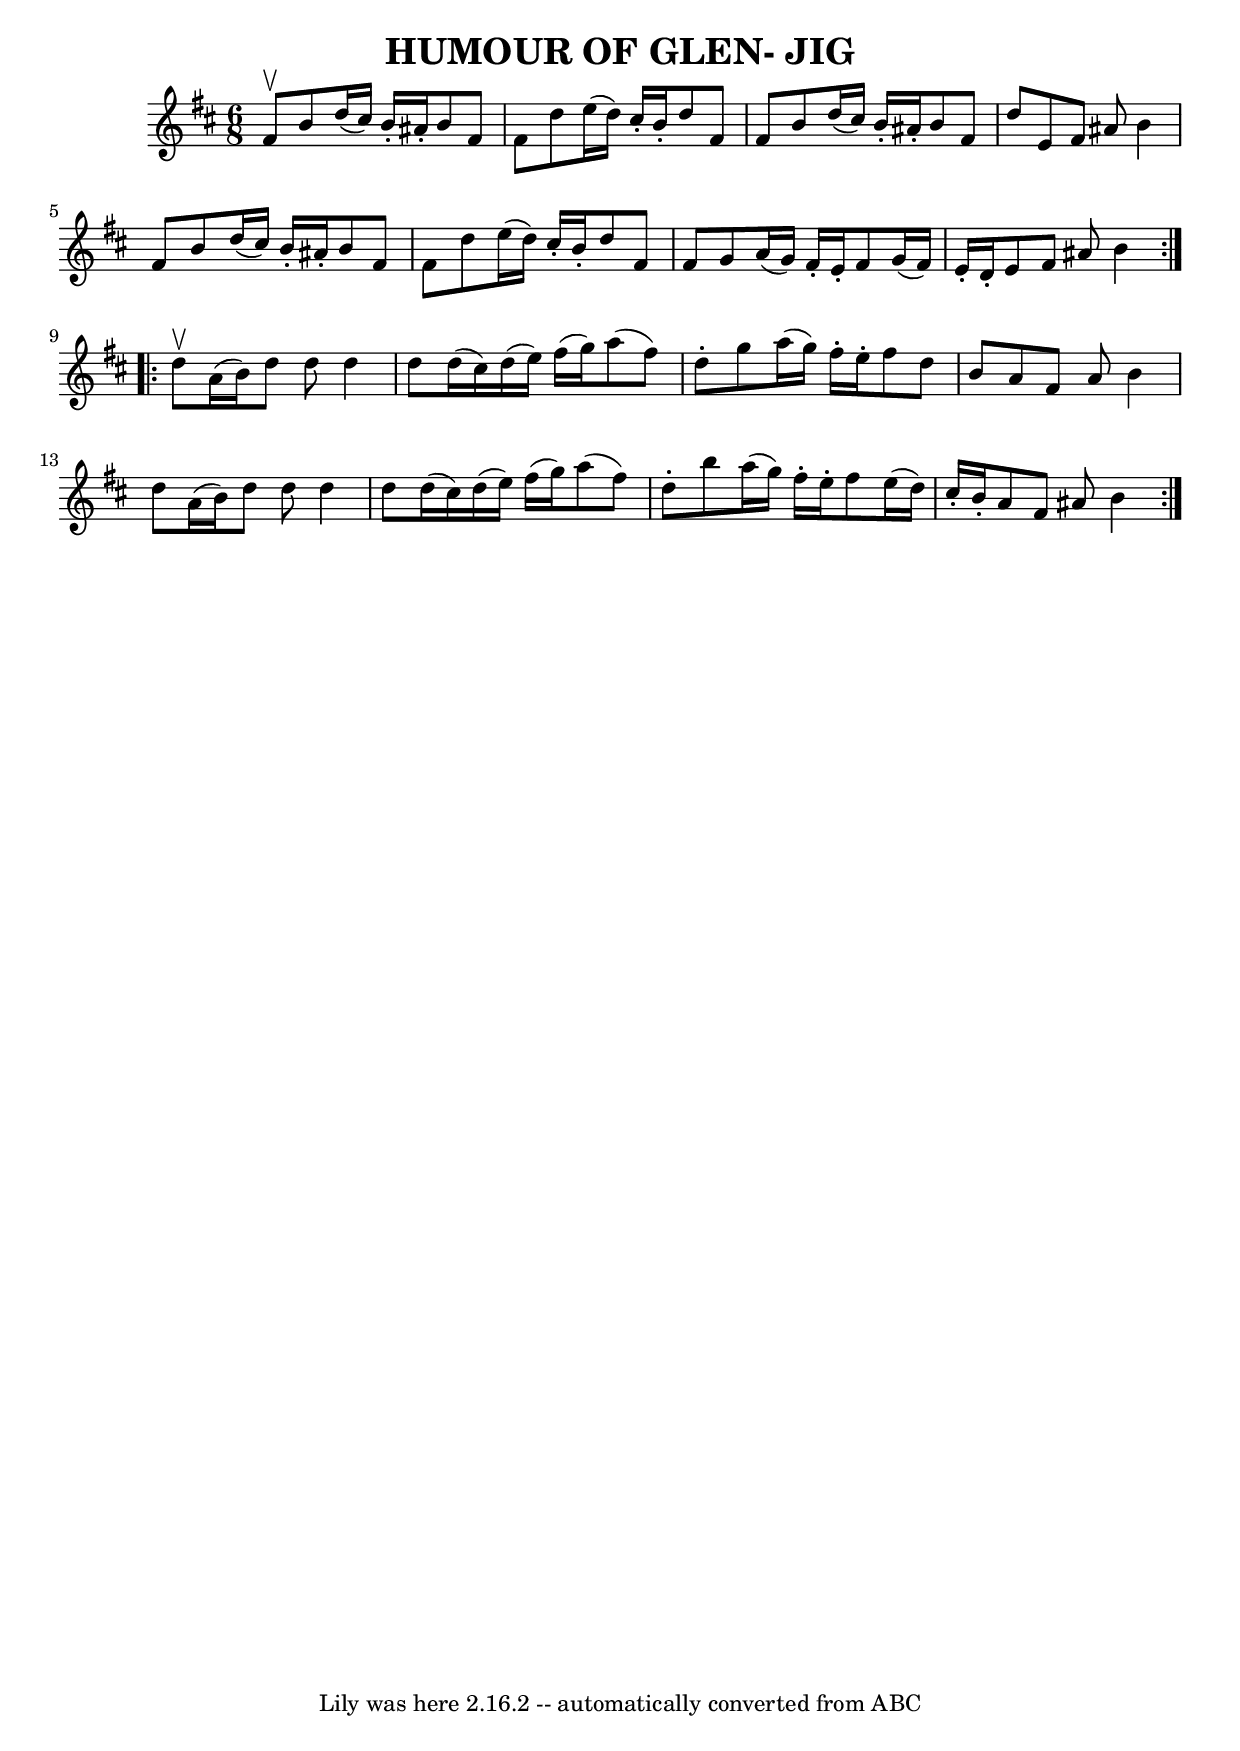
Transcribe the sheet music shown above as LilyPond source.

\version "2.16.2"
\include "Mammoth.ily"
\header {
  %% book = "Ryan's Mammoth Collection of Fiddle Tunes"
  crossRefNumber = "1"
  footnotes = ""
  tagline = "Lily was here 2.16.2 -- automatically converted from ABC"
  title = "HUMOUR OF GLEN- JIG"

}
voicedefault =  {



  \repeat volta 2 {

    \time 6/8 
    \key b \minor
    fis'8^\upbow       |
    b'8 d''16 (
    cis''16) b'16 -. ais'16 -. b'8 fis'8 fis'8    |
    d''8    
    e''16 (d''16) cis''16 -. b'16 -. d''8 fis'8 fis'8        
    |
    b'8 d''16 (cis''16) b'16 -. ais'16 -. b'8 fis'8    
    d''8    |
    e'8 fis'8 ais'8 b'4 fis'8    |
    
    |
    b'8 d''16 (cis''16) b'16 -. ais'16 -. b'8 fis'8    
    fis'8    |
    d''8 e''16 (d''16) cis''16 -. b'16 -. d''8   
    fis'8 fis'8        |
    g'8 a'16 (g'16) fis'16 -. e'16 
    -. fis'8 g'16 (fis'16) e'16 -. d'16 -.   |
    e'8 fis'8 
    ais'8 b'4    
  }     
  \repeat volta 2 {
    d''8^\upbow       |
    a'16 
    (b'16) d''8 d''8 d''4 d''8    |
    d''16 (cis''16) 
    d''16 (e''16) fis''16 (g''16) a''8 (fis''8) d''8 -.   
    |
    g''8 a''16 (g''16) fis''16 -. e''16 -. fis''8    
    d''8 b'8    |
    a'8 fis'8 a'8 b'4 d''8    |
    
    |
    a'16 (b'16) d''8 d''8 d''4 d''8    |
    d''16 
    (cis''16) d''16 (e''16) fis''16 (g''16) a''8 (fis''8 
    ) d''8 -.       |
    b''8 a''16 (g''16) fis''16 -. e''16 
    -. fis''8 e''16 (d''16) cis''16 -. b'16 -.   |
    a'8    
    fis'8 ais'8 b'4    
  }   

}

\score{
  <<

    \context Staff="default"
    {
      \voicedefault 
      
    }

  >>
  \layout {
    
  }
  \midi {
  }

}
